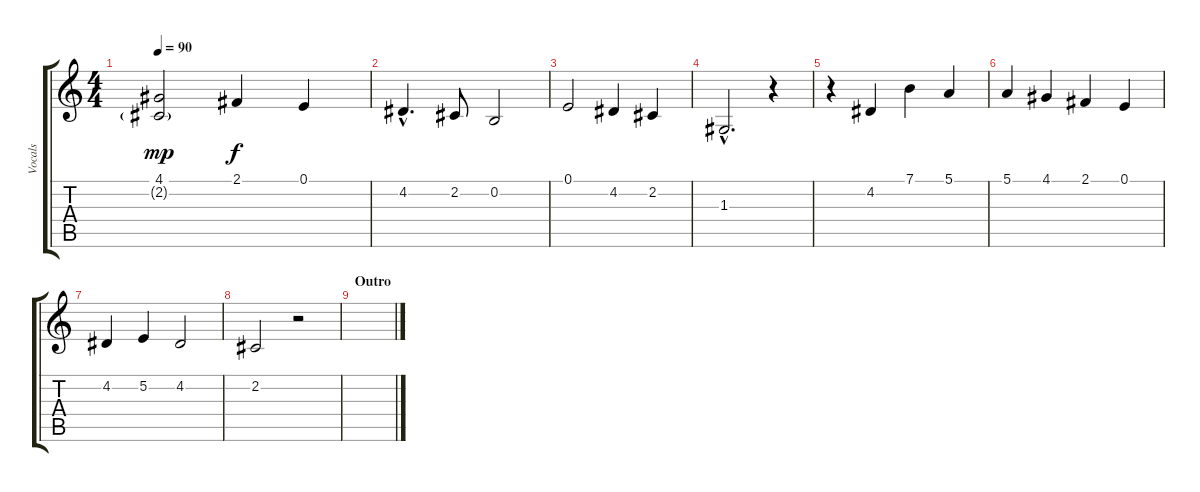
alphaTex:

\track ("Vocals" "Vocals") {instrument lead6voice}
\staff {score tabs}
\tuning (E4 B3 G3 D3 A2 E2) {hide}
\ts (4 4)
\tempo 90
\clef g2
\ks c
(4.1 2.2{g}).2{dy mp} 2.1.4{dy f} 0.1.4 |
4.2{hac}.4{d} 2.2.8 0.2.2 |
0.1.2 4.2.4 2.2.4 |
1.3{hac}.2{d} r.4 |
r.4 4.2.4 7.1.4 5.1.4 |
5.1.4 4.1.4 2.1.4 0.1.4 |
4.2.4 5.2.4 4.2.2 |
2.2.2 r.2 |
\section ("" "Outro")
